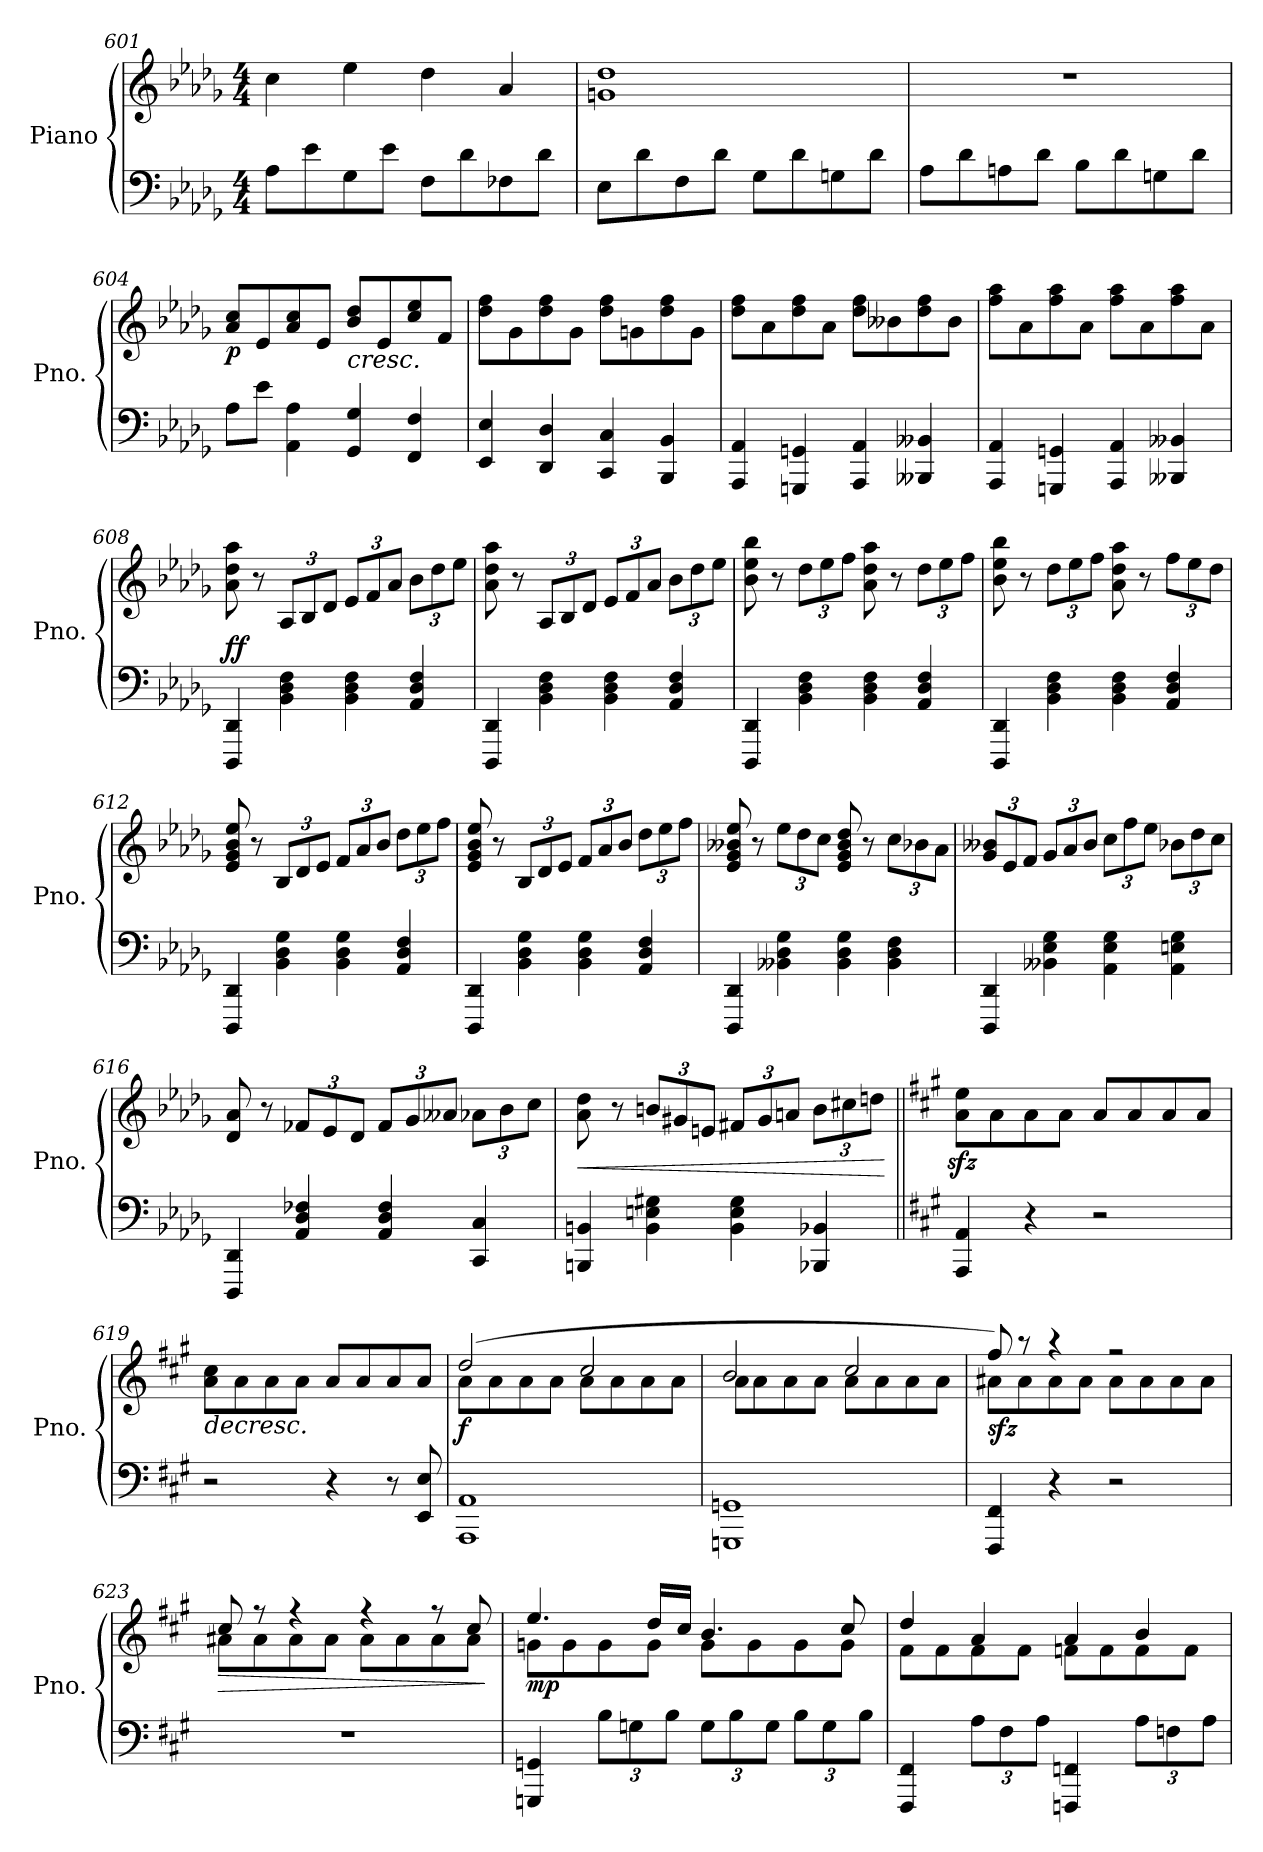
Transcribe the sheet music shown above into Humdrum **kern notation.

**kern	**kern	**dynam
*part1	*part1	*part1
*staff2	*staff1	*staff1/2
*I"Piano	*	*
*I'Pno.	*	*
*clefF4	*clefG2	*
*k[b-e-a-d-g-]	*k[b-e-a-d-g-]	*
*M4/4	*M4/4	*
=601	=601	=601
8A-\L	4cc\	.
8e-\	.	.
8G-\	4ee-\	.
8e-\J	.	.
8F\L	4dd-\	.
8d-\	.	.
8F-X\	4a-/	.
8d-\J	.	.
=602	=602	=602
8E-\L	1gn 1dd-	.
8d-\	.	.
8F\	.	.
8d-\J	.	.
8G-\L	.	.
8d-\	.	.
8Gn\	.	.
8d-\J	.	.
!!LO:LB:g=z
=603	=603	=603
8A-\L	1r	.
8d-\	.	.
8An\	.	.
8d-\J	.	.
8B-\L	.	.
8d-\	.	.
8Gn\	.	.
8d-\J	.	.
=604	=604	=604
!	!	!LO:DY:b
8A-\L	8a-/ 8cc/L	p
8e-\J	8e-/	.
4AA-\ 4A-\	8a-/ 8cc/	.
.	8e-/J	.
!	!	!LO:HP:b
4GG-/ 4G-/	8b-/ 8dd-/L	<
.	8e-/	.
4FF/ 4F/	8cc/ 8ee-/	.
.	8f/J	.
=605	=605	=605
4EE-/ 4E-/	8dd-\ 8ff\L	.
.	8g-\	.
4DD-/ 4D-/	8dd-\ 8ff\	.
.	8g-\J	.
4CC/ 4C/	8dd-\ 8ff\L	.
.	8gn\	.
4BBB-/ 4BB-/	8dd-\ 8ff\	.
.	8g\J	.
=606	=606	=606
4AAA-/ 4AA-/	8dd-\ 8ff\L	.
.	8a-\	.
4GGGn/ 4GGn/	8dd-\ 8ff\	.
.	8a-\J	.
4AAA-/ 4AA-/	8dd-\ 8ff\L	.
.	8b--X\	.
4BBB--X/ 4BB--X/	8dd-\ 8ff\	.
.	8b--\J	.
!!LO:LB:g=z
=607	=607	=607
4AAA-/ 4AA-/	8ff\ 8aa-\L	.
.	8a-\	.
4GGGn/ 4GGn/	8ff\ 8aa-\	.
.	8a-\J	.
4AAA-/ 4AA-/	8ff\ 8aa-\L	.
.	8a-\	.
4BBB--X/ 4BB--X/	8ff\ 8aa-\	.
.	8a-\J	.
=608	=608	=608
!	!	!LO:DY:a=2
4DDD-/ 4DD-/	8a-\ 8dd-\ 8aa-\	ff
.	8r	.
*	*Xbrackettup	*
4BB-\ 4D-\ 4F\	12A-/L	.
.	12B-/	.
.	12d-/J	.
4BB-\ 4D-\ 4F\	12e-/L	.
.	12f/	.
.	12a-/J	.
4AA-/ 4D-/ 4F/	12b-\L	.
.	12dd-\	.
.	12ee-\J	.
=609	=609	=609
4DDD-/ 4DD-/	8a-\ 8dd-\ 8aa-\	.
.	8r	.
4BB-\ 4D-\ 4F\	12A-/L	.
.	12B-/	.
.	12d-/J	.
4BB-\ 4D-\ 4F\	12e-/L	.
.	12f/	.
.	12a-/J	.
4AA-/ 4D-/ 4F/	12b-\L	.
.	12dd-\	.
.	12ee-\J	.
=610	=610	=610
4DDD-/ 4DD-/	8b-\ 8ee-\ 8bb-\	.
.	8r	.
4BB-\ 4D-\ 4F\	12dd-\L	.
.	12ee-\	.
.	12ff\J	.
4BB-\ 4D-\ 4F\	8a-\ 8dd-\ 8aa-\	.
.	8r	.
4AA-/ 4D-/ 4F/	12dd-\L	.
.	12ee-\	.
.	12ff\J	.
!!LO:LB:g=z
=611	=611	=611
4DDD-/ 4DD-/	8b-\ 8ee-\ 8bb-\	.
.	8r	.
4BB-\ 4D-\ 4F\	12dd-\L	.
.	12ee-\	.
.	12ff\J	.
4BB-\ 4D-\ 4F\	8a-\ 8dd-\ 8aa-\	.
.	8r	.
4AA-/ 4D-/ 4F/	12ff\L	.
.	12ee-\	.
.	12dd-\J	.
=612	=612	=612
4DDD-/ 4DD-/	8e-/ 8g-/ 8b-/ 8ee-/	.
.	8r	.
4BB-\ 4D-\ 4G-\	12B-/L	.
.	12d-/	.
.	12e-/J	.
4BB-\ 4D-\ 4G-\	12f/L	.
.	12a-/	.
.	12b-/J	.
4AA-/ 4D-/ 4F/	12dd-\L	.
.	12ee-\	.
.	12ff\J	.
=613	=613	=613
4DDD-/ 4DD-/	8e-/ 8g-/ 8b-/ 8ee-/	.
.	8r	.
4BB-\ 4D-\ 4G-\	12B-/L	.
.	12d-/	.
.	12e-/J	.
4BB-\ 4D-\ 4G-\	12f/L	.
.	12a-/	.
.	12b-/J	.
4AA-/ 4D-/ 4F/	12dd-\L	.
.	12ee-\	.
.	12ff\J	.
=614	=614	=614
4DDD-/ 4DD-/	8e-/ 8g-/ 8b--X/ 8ee-/	.
.	8r	.
4BB--X\ 4D-\ 4G-\	12ee-\L	.
.	12dd-\	.
.	12cc\J	.
4BB--\ 4D-\ 4G-\	8e-/ 8g-/ 8b--/ 8dd-/	.
.	8r	.
4BB--\ 4D-\ 4F\	12cc\L	.
.	12b-X\	.
.	12a-\J	.
!!LO:LB:g=z
=615	=615	=615
4DDD-/ 4DD-/	12g-/ 12b--X/L	.
.	12e-/	.
.	12f/J	.
4BB--X\ 4E-\ 4G-\	12g-/L	.
.	12a-/	.
.	12b--/J	.
4AA-\ 4E-\ 4G-\	12cc\L	.
.	12ff\	.
.	12ee-\J	.
4AA-\ 4En\ 4G-\	12b-X\L	.
.	12dd-\	.
.	12cc\J	.
=616	=616	=616
4DDD-/ 4DD-/	8d-/ 8a-/	.
.	8r	.
4AA-/ 4D-/ 4F-X/	12f-X/L	.
.	12e-/	.
.	12d-/J	.
4AA-/ 4D-/ 4F-/	12f-/L	.
.	12g-/	.
.	12a--X/J	.
4CC/ 4C/	12a-X\L	.
.	12b-\	.
.	12cc\J	.
!!LO:PB:g=z
=617	=617	=617
!	!	!LO:HP:b
4BBBn/ 4BBn/	8a-\ 8dd-\	<
.	8r	.
4BB\ 4En\ 4G#X\	12bn/L	.
.	12g#X/	.
.	12en/J	.
4BB\ 4E\ 4G#\	12f#X/L	.
.	12g#/	.
.	12an/J	.
4BBB-X/ 4BB-X/	12b\L	.
.	12cc#X\	.
.	12ddn\J	.
.	.	[
=618||	=618||	=618||
*k[f#c#g#]	*k[f#c#g#]	*
4AAA/ 4AA/	8a\zz< 8ee\zz<L	.
.	8a\	.
4r	8a\	.
.	8a\J	.
2r	8a/L	.
.	8a/	.
.	8a/	.
.	8a/J	.
=619	=619	=619
!	!	!LO:HP:b
2r	8a\ 8cc#\L	>
.	8a\	.
.	8a\	.
.	8a\J	.
4r	8a/L	.
.	8a/	.
8r	8a/	.
8EE/ 8E/	8a/J	.
.	.	[
=620	=620	=620
*	*^	*
!	!	!	!LO:DY:b
1AAA 1AA	(2dd/	8a\L	f
.	.	8a\	.
.	.	8a\	.
.	.	8a\J	.
.	2cc#/	8a\L	.
.	.	8a\	.
.	.	8a\	.
.	.	8a\J	.
!!LO:LB:g=z	!!
=621	=621	=621	=621
1GGGn 1GGn	2b/	8a\L	.
.	.	8a\	.
.	.	8a\	.
.	.	8a\J	.
.	2cc#/	8a\L	.
.	.	8a\	.
.	.	8a\	.
.	.	8a\J	.
=622	=622	=622	=622
!	!	!	!LO:DY:b
4FFF#/ 4FF#/	8ff#/)	8a#X\L	sfz
.	8r	8a#\	.
4r	4r	8a#\	.
.	.	8a#\J	.
2r	2r	8a#\L	.
.	.	8a#\	.
.	.	8a#\	.
.	.	8a#\J	.
=623	=623	=623	=623
!	!	!	!LO:HP:b
1r	8cc#/	8a#X\L	>
.	8r	8a#\	.
.	4r	8a#\	.
.	.	8a#\J	.
.	4r	8a#\L	.
.	.	8a#\	.
.	8r	8a#\	.
.	8cc#/	8a#\J	.
*	*v	*v	*
.	.	]
=624	=624	=624
*	*^	*
!	!	!	!LO:DY:b
4GGGn/ 4GGn/	4.ee/	8gn\L	mp
.	.	8g\	.
*Xbrackettup	*	*	*
12B\L	.	8g\	.
12Gn\	.	.	.
.	16dd/LL	8g\J	.
12B\J	.	.	.
.	16cc#/JJ	.	.
12G\L	4.b/	8g\L	.
12B\	.	.	.
.	.	8g\	.
12G\J	.	.	.
12B\L	.	8g\	.
12G\	.	.	.
.	8cc#/	8g\J	.
12B\J	.	.	.
!!LO:LB:g=z	!!
=625	=625	=625	=625
4FFF#/ 4FF#/	4dd/	8f#\L	.
.	.	8f#\	.
12A\L	4a/	8f#\	.
12F#\	.	.	.
.	.	8f#\J	.
12A\J	.	.	.
4FFFn/ 4FFn/	4a/	8fn\L	.
.	.	8f\	.
12A\L	4b/	8f\	.
12Fn\	.	.	.
.	.	8f\J	.
12A\J	.	.	.
*	*v	*v	*
.	.	]
=	=	=
*-	*-	*-
